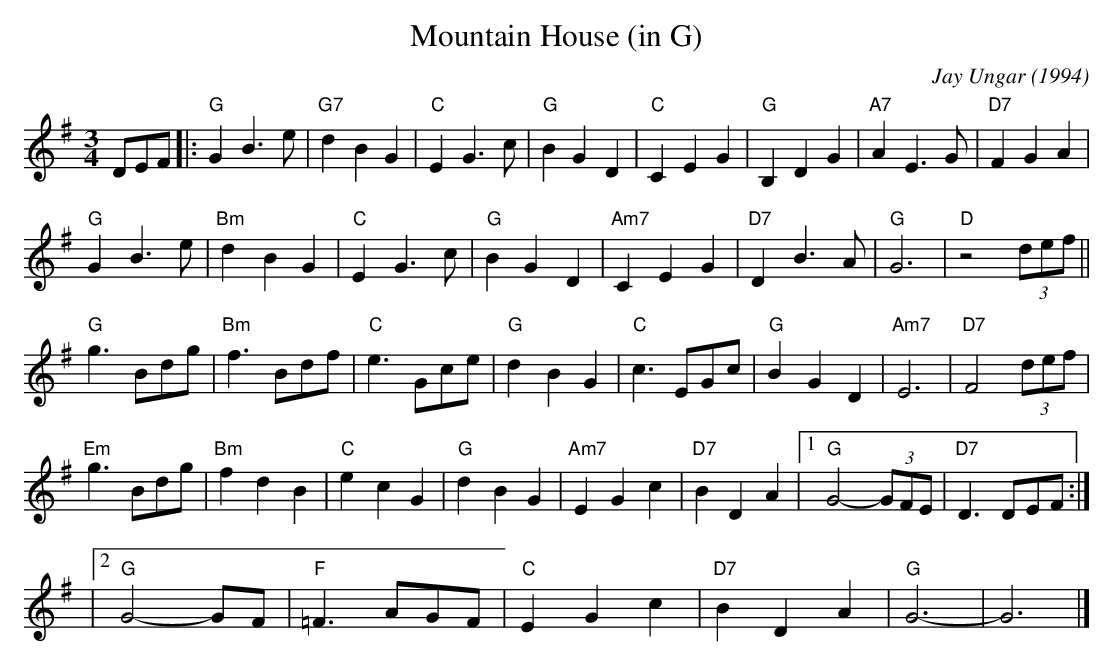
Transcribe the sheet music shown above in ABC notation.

X:1
T:Mountain House (in G)
C:Jay Ungar (1994)
M:3/4
L:1/4
K:G
D/2E/2F/2 \
|: "G"GB>e | "G7"dBG | "C"EG>c | "G"BGD |\
"C"CEG | "G"B,DG | "A7"AE>G | "D7"FGA |
"G"GB>e | "Bm"dBG | "C"EG>c | "G"BGD |\
"Am7"CEG | "D7"DB>A | "G"G3 | "D"z2 (3d/2e/2f/2 ||
"G"g>Bd/2g/2 | "Bm"f>Bd/2f/2 | "C"e>Gc/2e/2 | "G"dBG |\
"C"c>EG/2c/2 | "G"BGD | "Am7"E3 | "D7"F2 (3d/2e/2f/2 |
"Em"g>Bd/2g/2 | "Bm"fdB | "C"ecG | "G"dBG |\
"Am7"EGc | "D7"BDA |1 "G"G2-(3G/2F/2E/2 | "D7"D>DE/2F/2 :|
|2 "G"G2-G/2F/2 | "F"=F>AG/2F/2 | "C"EGc | "D7"BDA | "G"G3-|G3 |]
